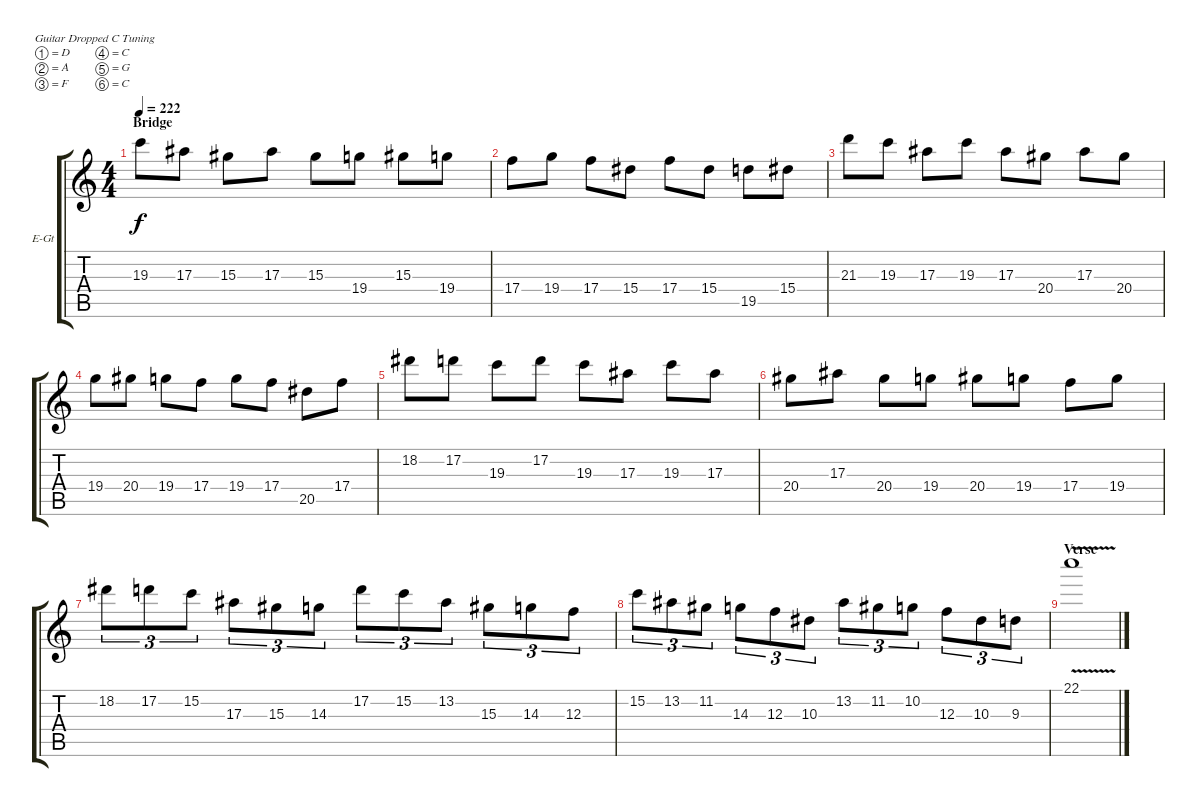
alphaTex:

\defaultSystemsLayout 4
\bracketExtendMode groupsimilarinstruments
\firstSystemTrackNameOrientation horizontal
\otherSystemsTrackNameOrientation horizontal
\track ("Electric Guitar" "E-Gt") {mute instrument distortionguitar}
\staff {score tabs}
\tuning (D4 A3 F3 C3 G2 C2)
\ts (4 4)
\section ("" "Bridge")
\tempo 222
\clef g2
\ks c
19.3.8{dy f} 17.3.8 15.3.8 17.3.8 15.3.8 19.4.8 15.3.8 19.4.8 |
17.4.8 19.4.8 17.4.8 15.4.8 17.4.8 15.4.8 19.5.8 15.4.8 |
21.3.8 19.3.8 17.3.8 19.3.8 17.3.8 20.4.8 17.3.8 20.4.8 |
19.4.8 20.4.8 19.4.8 17.4.8 19.4.8 17.4.8 20.5.8 17.4.8 |
18.2.8 17.2.8 19.3.8 17.2.8 19.3.8 17.3.8 19.3.8 17.3.8 |
20.4.8 17.3.8 20.4.8 19.4.8 20.4.8 19.4.8 17.4.8 19.4.8 |
18.2.8{tu (3 2)} 17.2.8{tu (3 2)} 15.2.8{tu (3 2)} 17.3.8{tu (3 2)} 15.3.8{tu (3 2)} 14.3.8{tu (3 2)} 17.2.8{tu (3 2)} 15.2.8{tu (3 2)} 13.2.8{tu (3 2)} 15.3.8{tu (3 2)} 14.3.8{tu (3 2)} 12.3.8{tu (3 2)} |
15.2.8{tu (3 2)} 13.2.8{tu (3 2)} 11.2.8{tu (3 2)} 14.3.8{tu (3 2)} 12.3.8{tu (3 2)} 10.3.8{tu (3 2)} 13.2.8{tu (3 2)} 11.2.8{tu (3 2)} 10.2.8{tu (3 2)} 12.3.8{tu (3 2)} 10.3.8{tu (3 2)} 9.3.8{tu (3 2)} |
\section ("" "Verse")
22.1{v}.1
